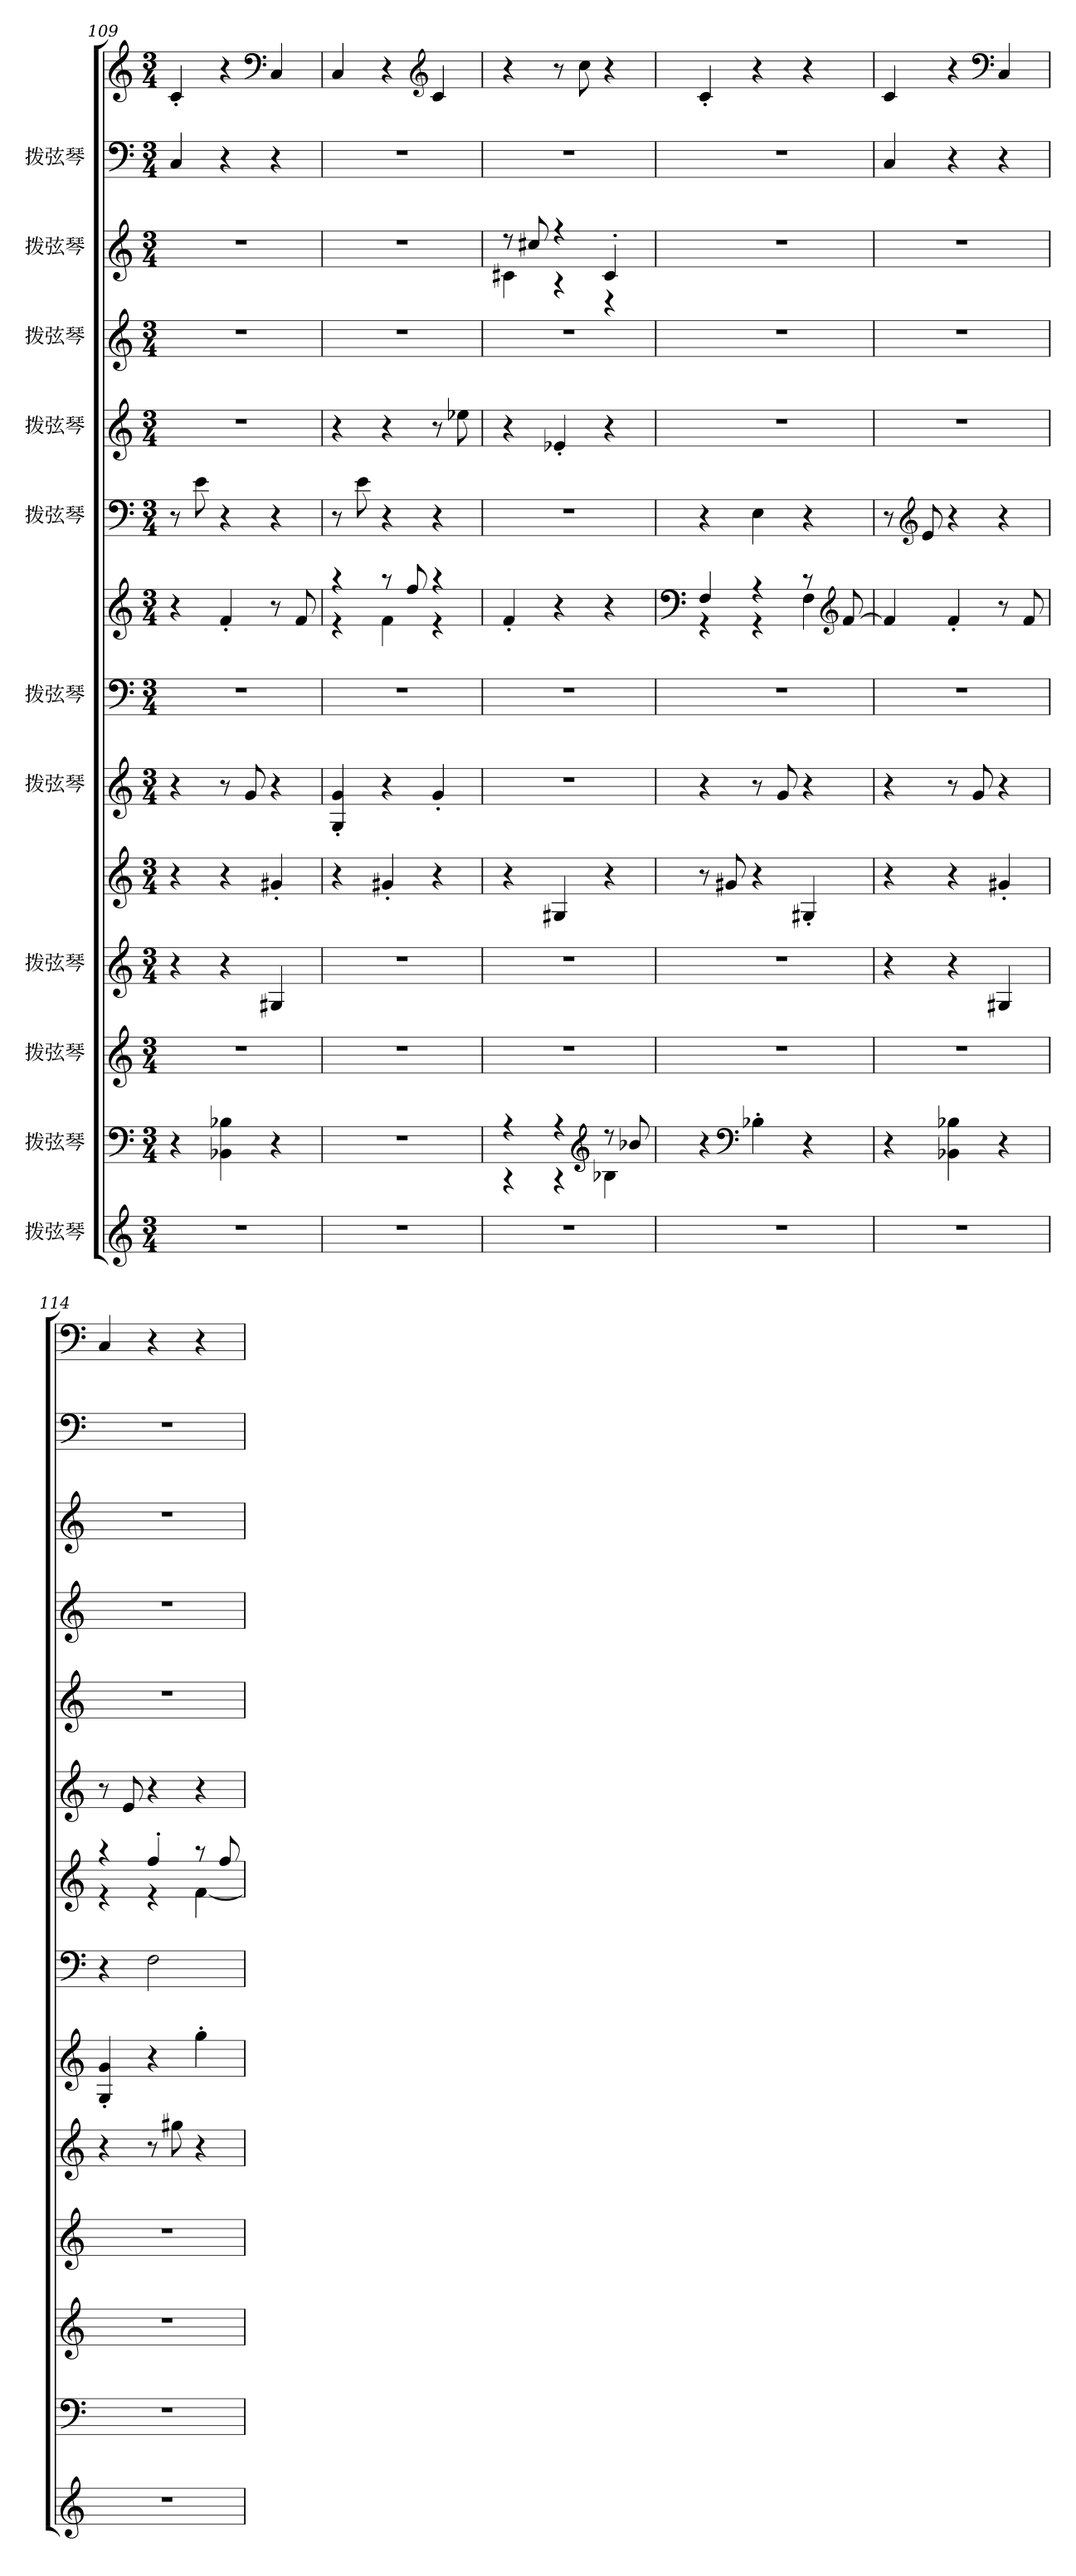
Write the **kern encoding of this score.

**kern	**kern	**kern	**kern	**kern	**kern	**kern	**kern	**kern	**kern	**kern	**kern	**kern	**kern
*part11	*part10	*part9	*part8	*part8	*part7	*part6	*part6	*part5	*part4	*part3	*part2	*part1	*part1
*staff14	*staff13	*staff12	*staff11	*staff10	*staff9	*staff8	*staff7	*staff6	*staff5	*staff4	*staff3	*staff2	*staff1
*I"拨弦琴	*I"拨弦琴	*I"拨弦琴	*I"拨弦琴	*	*I"拨弦琴	*I"拨弦琴	*	*I"拨弦琴	*I"拨弦琴	*I"拨弦琴	*I"拨弦琴	*I"拨弦琴	*
!!LO:PB:g=z
*clefG2	*clefF4	*clefG2	*clefG2	*clefG2	*clefG2	*clefF4	*clefG2	*clefF4	*clefG2	*clefG2	*clefG2	*clefF4	*clefG2
*k[]	*k[]	*k[]	*k[]	*k[]	*k[]	*k[]	*k[]	*k[]	*k[]	*k[]	*k[]	*k[]	*k[]
*M3/4	*M3/4	*M3/4	*M3/4	*M3/4	*M3/4	*M3/4	*M3/4	*M3/4	*M3/4	*M3/4	*M3/4	*M3/4	*M3/4
=109	=109	=109	=109	=109	=109	=109	=109	=109	=109	=109	=109	=109	=109
2.r	4r	2.r	4r	4r	4r	2.r	4r	8r	2.r	2.r	2.r	4C/	4c'/
.	.	.	.	.	.	.	.	8e\	.	.	.	.	.
.	4BB-X\ 4B-X\	.	4r	4r	8r	.	4f'/	4r	.	.	.	4r	4r
.	.	.	.	.	8g/	.	.	.	.	.	.	.	.
*	*	*	*	*	*	*	*	*	*	*	*	*	*clefF4
.	4r	.	4G#X/	4g#X'/	4r	.	8r	4r	.	.	.	4r	4C/
.	.	.	.	.	.	.	8f/	.	.	.	.	.	.
=110	=110	=110	=110	=110	=110	=110	=110	=110	=110	=110	=110	=110	=110
*	*	*	*	*	*	*	*^	*	*	*	*	*	*
2.r	2.r	2.r	2.r	4r	4G/' 4g/'	2.r	4r	4r	8r	4r	2.r	2.r	2.r	4C/
.	.	.	.	.	.	.	.	.	8e\	.	.	.	.	.
.	.	.	.	4g#X'/	4r	.	8r	4f\	4r	4r	.	.	.	4r
.	.	.	.	.	.	.	8ff/	.	.	.	.	.	.	.
*	*	*	*	*	*	*	*	*	*	*	*	*	*	*clefG2
.	.	.	.	4r	4g'/	.	4r	4r	4r	8r	.	.	.	4c/
.	.	.	.	.	.	.	.	.	.	8ee-X\	.	.	.	.
*	*	*	*	*	*	*	*v	*v	*	*	*	*	*	*
=111	=111	=111	=111	=111	=111	=111	=111	=111	=111	=111	=111	=111	=111
*	*^	*	*	*	*	*	*	*	*	*	*^	*	*
2.r	4r	4r	2.r	2.r	4r	2.r	2.r	4f'/	2.r	4r	2.r	8r	4c#X\	2.r	4r
.	.	.	.	.	.	.	.	.	.	.	.	8cc#X/	.	.	.
.	4r	4r	.	.	4G#X/	.	.	4r	.	4e-X'/	.	4r	4r	.	8r
.	.	.	.	.	.	.	.	.	.	.	.	.	.	.	8cc\
*	*clefG2	*	*	*	*	*	*	*	*	*	*	*	*	*	*
.	8r	4B-X\	.	.	4r	.	.	4r	.	4r	.	4c#'/	4r	.	4r
.	8b-X/	.	.	.	.	.	.	.	.	.	.	.	.	.	.
*	*v	*v	*	*	*	*	*	*	*	*	*	*v	*v	*	*
=112	=112	=112	=112	=112	=112	=112	=112	=112	=112	=112	=112	=112	=112
*	*	*	*	*	*	*	*clefF4	*	*	*	*	*	*
*	*	*	*	*	*	*	*^	*	*	*	*	*	*
2.r	4r	2.r	2.r	8r	4r	2.r	4F/	4r	4r	2.r	2.r	2.r	2.r	4c'/
.	.	.	.	8g#X/	.	.	.	.	.	.	.	.	.	.
*	*clefF4	*	*	*	*	*	*	*	*	*	*	*	*	*
.	4B-X'\	.	.	4r	8r	.	4r	4r	4E\	.	.	.	.	4r
.	.	.	.	.	8g/	.	.	.	.	.	.	.	.	.
.	4r	.	.	4G#X'/	4r	.	8r	4F\	4r	.	.	.	.	4r
*	*	*	*	*	*	*	*clefG2	*	*	*	*	*	*	*
.	.	.	.	.	.	.	[8f/	.	.	.	.	.	.	.
*	*	*	*	*	*	*	*v	*v	*	*	*	*	*	*
!!LO:PB:g=z
=113	=113	=113	=113	=113	=113	=113	=113	=113	=113	=113	=113	=113	=113
2.r	4r	2.r	4r	4r	4r	2.r	4f/]	8r	2.r	2.r	2.r	4C/	4c/
*	*	*	*	*	*	*	*	*clefG2	*	*	*	*	*
.	.	.	.	.	.	.	.	8e/	.	.	.	.	.
.	4BB-X\ 4B-X\	.	4r	4r	8r	.	4f'/	4r	.	.	.	4r	4r
.	.	.	.	.	8g/	.	.	.	.	.	.	.	.
*	*	*	*	*	*	*	*	*	*	*	*	*	*clefF4
.	4r	.	4G#X/	4g#X'/	4r	.	8r	4r	.	.	.	4r	4C/
.	.	.	.	.	.	.	8f/	.	.	.	.	.	.
=114	=114	=114	=114	=114	=114	=114	=114	=114	=114	=114	=114	=114	=114
*	*	*	*	*	*	*	*^	*	*	*	*	*	*
2.r	2.r	2.r	2.r	4r	4G/' 4g/'	4r	4r	4r	8r	2.r	2.r	2.r	2.r	4C/
.	.	.	.	.	.	.	.	.	8e/	.	.	.	.	.
.	.	.	.	8r	4r	2F\	4ff'/	4r	4r	.	.	.	.	4r
.	.	.	.	8gg#X\	.	.	.	.	.	.	.	.	.	.
.	.	.	.	4r	4gg'\	.	8r	[4f\	4r	.	.	.	.	4r
.	.	.	.	.	.	.	8ff/	.	.	.	.	.	.	.
*	*	*	*	*	*	*	*v	*v	*	*	*	*	*	*
=	=	=	=	=	=	=	=	=	=	=	=	=	=
*-	*-	*-	*-	*-	*-	*-	*-	*-	*-	*-	*-	*-	*-
